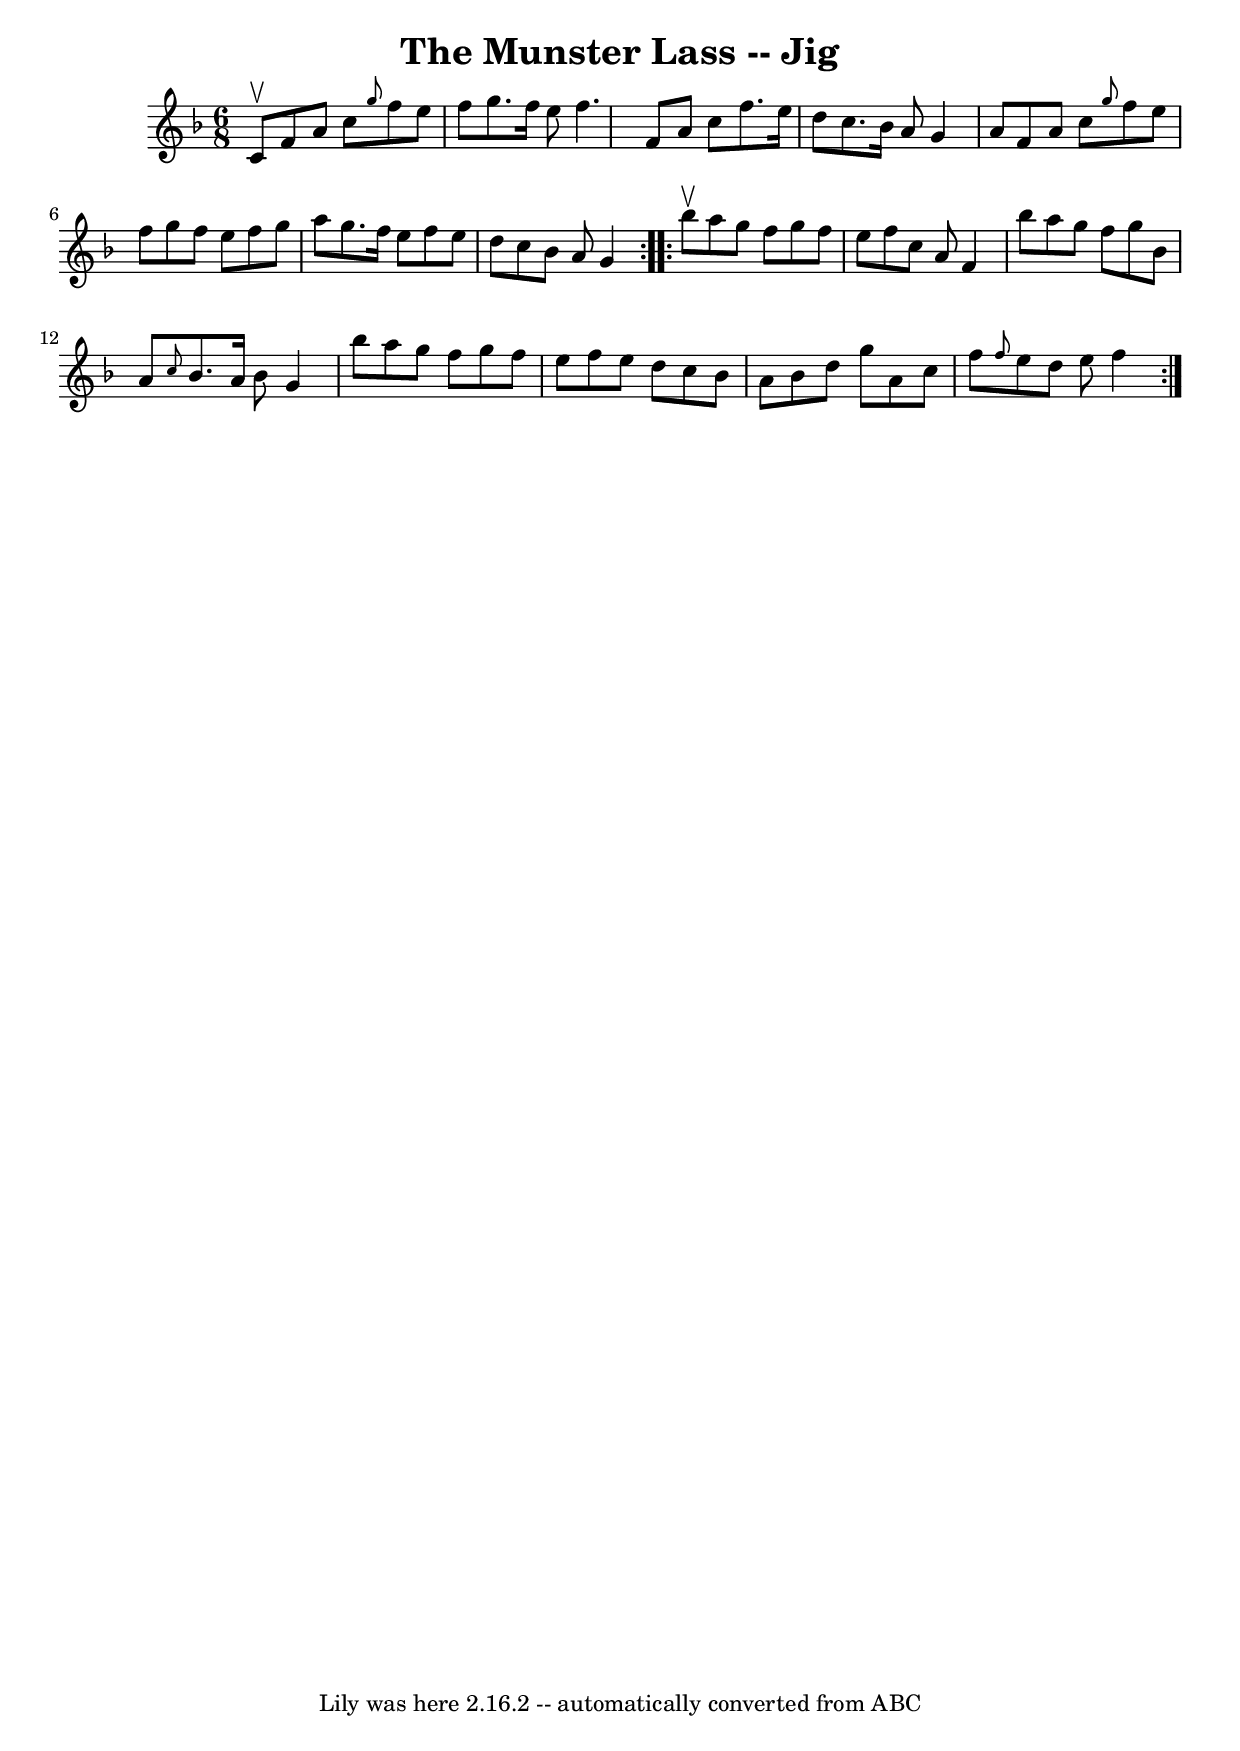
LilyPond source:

\version "2.16.2"
\include "Mammoth.ily"
\header {
	%% book = "Ryan's Mammoth Collection"
	crossRefNumber = "1"
	footnotes = "\\\\84 428"
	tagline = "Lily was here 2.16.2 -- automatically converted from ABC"
	title = "The Munster Lass -- Jig"
}
voicedefault =  {


\repeat volta 2 {
\time 6/8 
\key f \major c'8^\upbow |
 f'8 a'8 c''8  
\grace { g''8  } f''8 e''8 f''8    |
 g''8. f''16 e''8 
 f''4.    |
 f'8 a'8 c''8 f''8. e''16 d''8    |
 
 c''8. bes'16 a'8 g'4 a'8    |
 f'8 a'8 c''8  
\grace { g''8  } f''8 e''8 f''8    |
 g''8 f''8 e''8   
 f''8 g''8 a''8    |
 g''8. f''16 e''8 f''8 e''8    
d''8    |
 c''8 bes'8 a'8 g'4  }     \repeat volta 2 {   
bes''8^\upbow |
 a''8 g''8 f''8 g''8 f''8 e''8    
|
 f''8 c''8 a'8 f'4 bes''8    |
 a''8 g''8    
f''8 g''8 bes'8 a'8    |
 \grace { c''8  } bes'8. a'16   
 bes'8 g'4 bes''8    |
 a''8 g''8 f''8 g''8 f''8    
e''8    |
 f''8 e''8 d''8 c''8 bes'8 a'8    |
   
bes'8 d''8 g''8 a'8 c''8 f''8    |
 \grace { f''8  }   
e''8 d''8 e''8 f''4    }   
}

\score{
    <<

	\context Staff="default"
	{
	    \voicedefault 
	}

    >>
	\layout {
	}
	\midi {}
}
